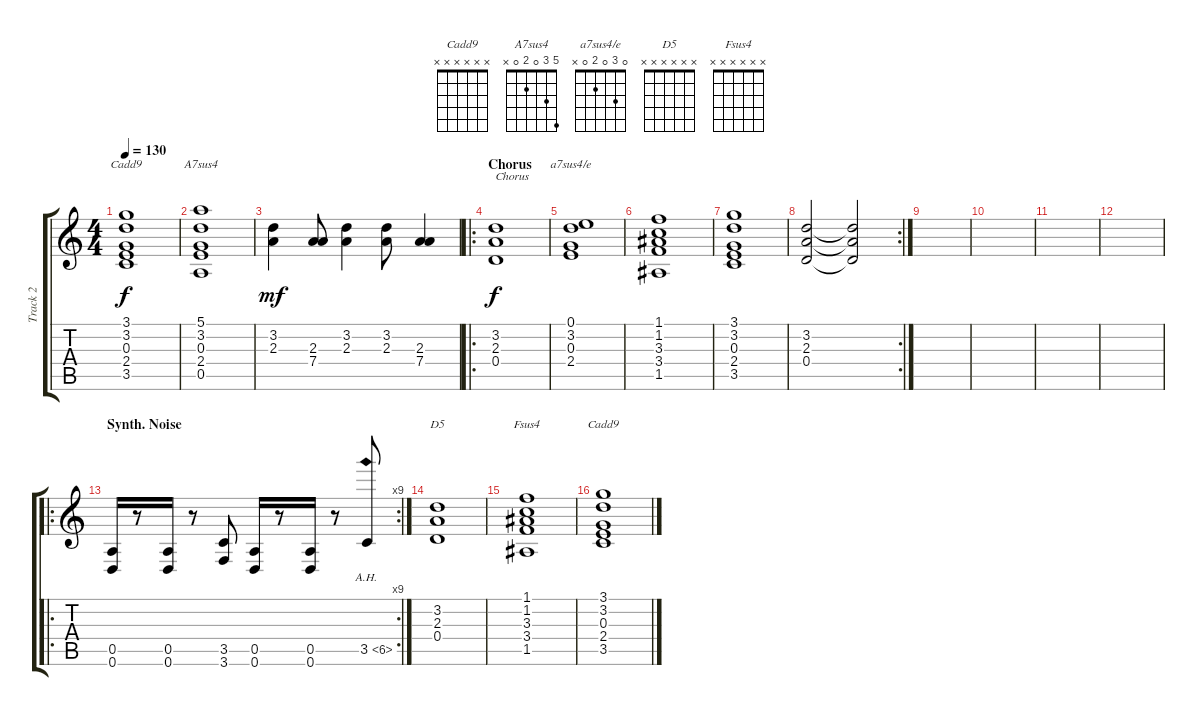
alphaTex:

\track ("Track 2" "Track 2") {instrument overdrivenguitar}
\staff {score tabs}
\tuning (E4 B3 G3 D3 A2 D2) {hide}
\chord ("Cadd9" 3 3 0 2 3 x)
\chord ("A7sus4" 5 3 0 2 0 x)
\chord ("a7sus4/e" 0 3 0 2 0 x)
\chord ("D5" x x x x x x) {firstfret 0}
\chord ("Fsus4" x x x x x x) {firstfret 0}
\chord ("Cadd9" x x x x x x) {firstfret 0}
\ts (4 4)
\tempo 130
\clef g2
\ks c
(3.1 3.2 0.3 2.4 3.5).1{ch "Cadd9" dy f} |
(5.1 3.2 0.3 2.4 0.5).1{ch "A7sus4"} |
(3.2 2.3).4{dy mf} (2.3 7.4).8 (3.2 2.3).4 (3.2 2.3).8 (2.3 7.4).4 |
\ro
\section ("" "Chorus")
(3.2 2.3 0.4).1{txt "Chorus" dy f} |
(0.1 3.2 0.3 2.4).1{ch "a7sus4/e"} |
(1.1 1.2 3.3 3.4 1.5).1 |
(3.1 3.2 0.3 2.4 3.5).1 |
\rc 2
(3.2 2.3 0.4).2 (3.2{t} 2.3{t} 0.4{t}).2 |
|
|
|
|
\ro
\rc 9
\section ("" "Synth. Noise")
(0.5 0.6).16 r.8 (0.5 0.6).16 r.8 (3.5 3.6).8 (0.5 0.6).16 r.8 (0.5 0.6).16 r.8 3.5{ah 3}.8 |
\section ("" "")
(3.2 2.3 0.4).1{ch "D5"} |
(1.1 1.2 3.3 3.4 1.5).1{ch "Fsus4"} |
(3.1 3.2 0.3 2.4 3.5).1{ch "Cadd9"}
